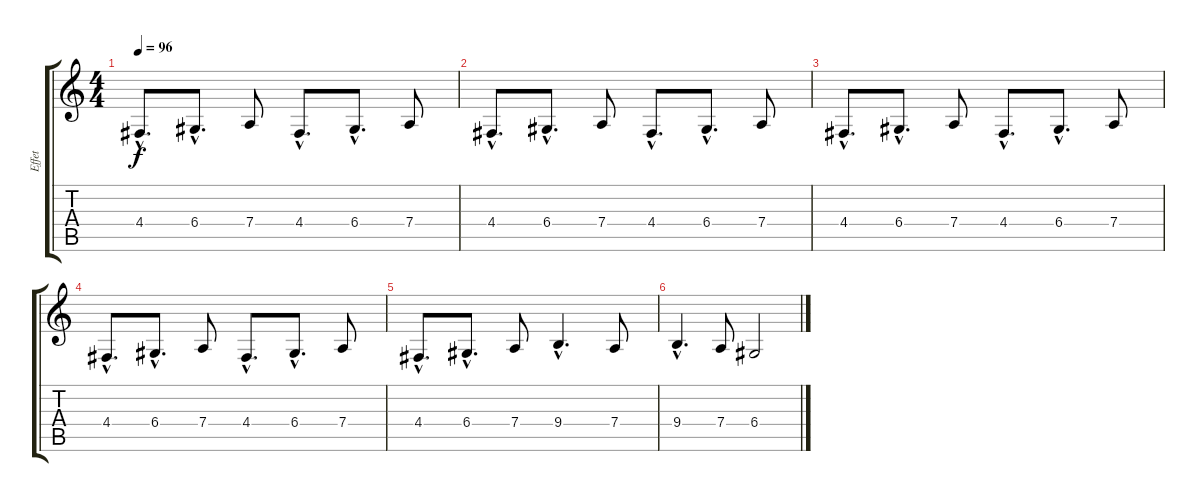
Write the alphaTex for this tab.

\track ("Effet" "Effet") {instrument lead3calliope}
\staff {score tabs}
\tuning (E4 B3 G3 D3 A2 E2) {hide}
\ts (4 4)
\tempo 96
\clef g2
\ks c
4.4{hac}.8{d dy f volume 10} 6.4{hac}.8{d} 7.4.8 4.4{hac}.8{d} 6.4{hac}.8{d} 7.4.8 |
4.4{hac}.8{d} 6.4{hac}.8{d} 7.4.8 4.4{hac}.8{d} 6.4{hac}.8{d} 7.4.8 |
4.4{hac}.8{d} 6.4{hac}.8{d} 7.4.8 4.4{hac}.8{d} 6.4{hac}.8{d} 7.4.8 |
4.4{hac}.8{d volume 6} 6.4{hac}.8{d} 7.4.8 4.4{hac}.8{d} 6.4{hac}.8{d} 7.4.8 |
4.4{hac}.8{d} 6.4{hac}.8{d} 7.4.8 9.4{hac}.4{d} 7.4.8 |
9.4{hac}.4{d} 7.4.8 6.4.2
